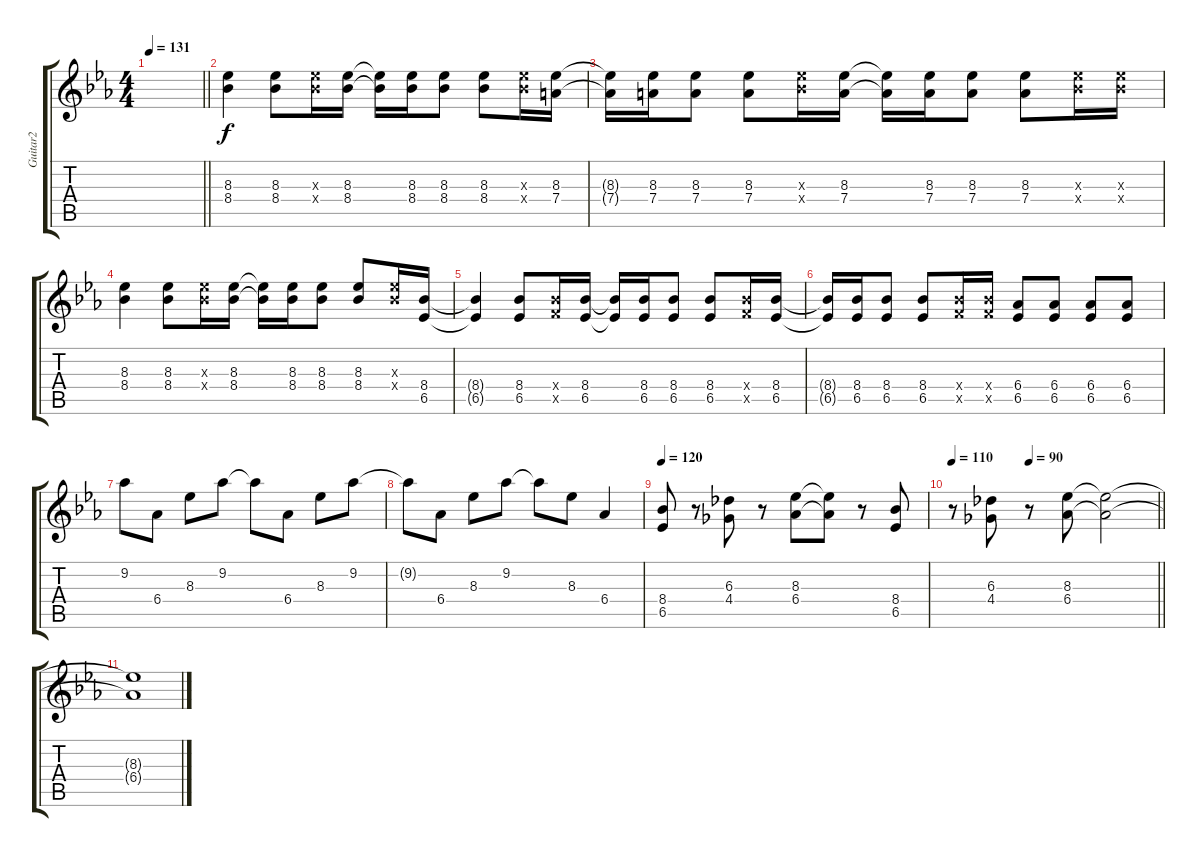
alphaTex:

\track ("Guitar2" "Guitar2") {instrument distortionguitar}
\staff {score tabs}
\tuning (E4 B3 G3 D3 A2 E2) {hide}
\ts (4 4)
\tempo 131
\clef g2
\barLineRight lightlight
\ks eb
|
(8.3 8.4).4 (8.3 8.4).8 (8.3{x} 8.4{x}).16 (8.3 8.4).16 (8.3{t} 8.4{t}).16 (8.3 8.4).16 (8.3 8.4).8 (8.3 8.4).8 (8.3{x} 8.4{x}).16 (8.3 7.4).16 |
(8.3{t} 7.4{t}).16 (8.3 7.4).16 (8.3 7.4).8 (8.3 7.4).8 (8.3{x} 8.4{x}).16 (8.3 7.4).16 (8.3{t} 7.4{t}).16 (8.3 7.4).16 (8.3 7.4).8 (8.3 7.4).8 (8.3{x} 8.4{x}).16 (8.3{x} 8.4{x}).16 |
(8.3 8.4).4 (8.3 8.4).8 (8.3{x} 8.4{x}).16 (8.3 8.4).16 (8.3{t} 8.4{t}).16 (8.3 8.4).16 (8.3 8.4).8 (8.3 8.4).8 (8.3{x} 8.4{x}).16 (8.4 6.5).16 |
(8.4{t} 6.5{t}).4 (8.4 6.5).8 (8.4{x} 8.5{x}).16 (8.4 6.5).16 (8.4{t} 6.5{t}).16 (8.4 6.5).16 (8.4 6.5).8 (8.4 6.5).8 (8.4{x} 8.5{x}).16 (8.4 6.5).16 |
(8.4{t} 6.5{t}).16 (8.4 6.5).16 (8.4 6.5).8 (8.4 6.5).8 (8.4{x} 8.5{x}).16 (8.4{x} 8.5{x}).16 (6.4 6.5).8 (6.4 6.5).8 (6.4 6.5).8 (6.4 6.5).8 |
9.2.8 6.4.8 8.3.8 9.2.8 9.2{t}.8 6.4.8 8.3.8 9.2.8 |
9.2{t}.8 6.4.8 8.3.8 9.2.8 9.2{t}.8 8.3.8 6.4.4 |
\tempo 120
(8.4 6.5).8 r.8 (6.3 4.4).8 r.8 (8.3 6.4).8 (8.3{t} 6.4{t}).8 r.8 (8.4 6.5).8 |
\tempo 110
\tempo (90 0.375)
\barLineRight lightlight
r.8 (6.3 4.4).8 r.8 (8.3 6.4).8 (8.3{t} 6.4{t}).2 |
(8.3{t} 6.4{t}).1
